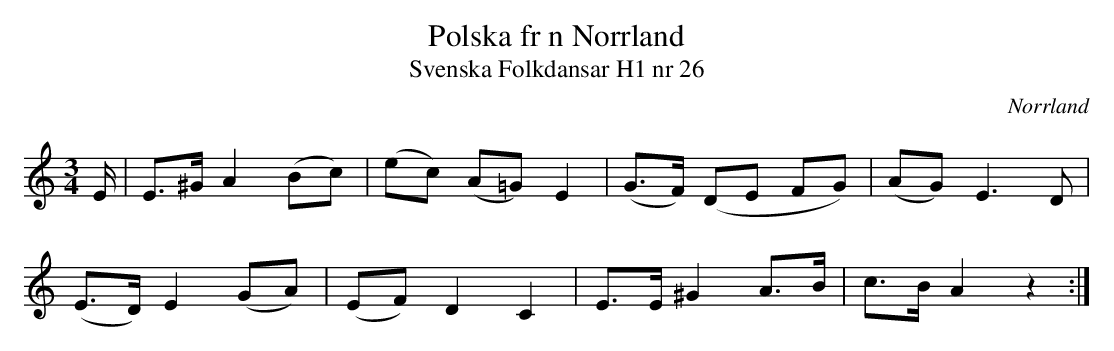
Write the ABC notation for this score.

X:1
T:Polska fr n Norrland
T:Svenska Folkdansar H1 nr 26
O:Norrland
M:3/4
L:1/8
K:Am
E/ | E>^G A2 (Bc) | (ec) (A=G) E2 | (G>F) (DE FG) | (AG2<) E2D |
(E>D) E2 (GA) | (EF) D2 C2 | E>E ^G2 A>B | c>B A2 z2 :|
